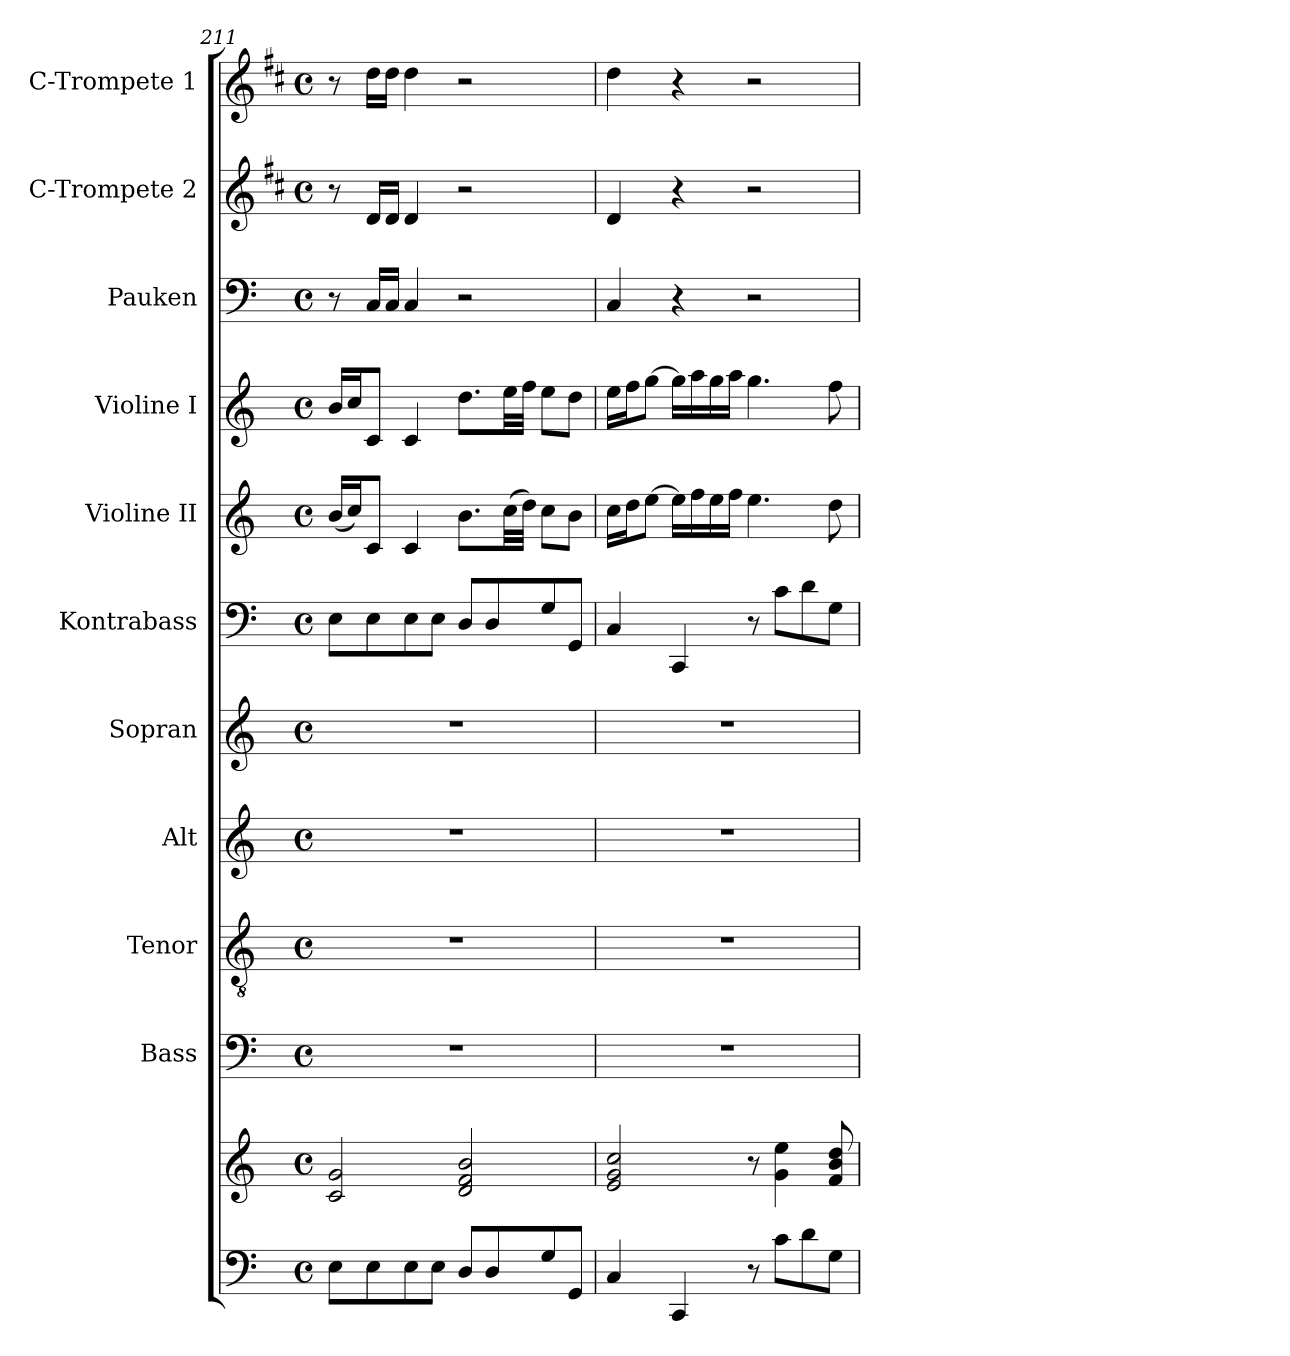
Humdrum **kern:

**kern	**kern	**kern	**kern	**kern	**kern	**kern	**kern	**kern	**kern	**kern	**kern
*part11	*part11	*part10	*part9	*part8	*part7	*part6	*part5	*part4	*part3	*part2	*part1
*staff12	*staff11	*staff10	*staff9	*staff8	*staff7	*staff6	*staff5	*staff4	*staff3	*staff2	*staff1
*	*	*I"Bass	*I"Tenor	*I"Alt	*I"Sopran	*I"Kontrabass	*I"Violine II	*I"Violine I	*I"Pauken	*I"C-Trompete 2	*I"C-Trompete 1
*	*	*I'B.	*I'T.	*I'A.	*I'S.	*I'Kb.	*I'Vl. II	*I'Vl. I	*I'Pk.	*I'C Trp. 2	*I'C Trp. 1
*clefF4	*clefG2	*clefF4	*clefGv2	*clefG2	*clefG2	*clefF4	*clefG2	*clefG2	*clefF4	*clefG2	*clefG2
*	*	*	*	*	*	*ITrd7c12	*	*	*	*ITrd1c2	*ITrd1c2
*k[]	*k[]	*k[]	*k[]	*k[]	*k[]	*k[]	*k[]	*k[]	*k[]	*k[]	*k[]
*C:	*C:	*C:	*C:	*C:	*C:	*C:	*C:	*C:	*C:	*C:	*C:
*M4/4	*M4/4	*M4/4	*M4/4	*M4/4	*M4/4	*M4/4	*M4/4	*M4/4	*M4/4	*M4/4	*M4/4
*met(c)	*met(c)	*met(c)	*met(c)	*met(c)	*met(c)	*met(c)	*met(c)	*met(c)	*met(c)	*met(c)	*met(c)
=211	=211	=211	=211	=211	=211	=211	=211	=211	=211	=211	=211
8E\L	2c/ 2g/	1r	1r	1r	1r	8EE\L	(<16b/LL	16b/LL	8r	8r	8r
.	.	.	.	.	.	.	16cc/J)	16cc/J	.	.	.
8E\	.	.	.	.	.	8EE\	8c/J	8c/J	16C/LL	16c/LL	16cc\LL
.	.	.	.	.	.	.	.	.	16C/JJ	16c/JJ	16cc\JJ
8E\	.	.	.	.	.	8EE\	4c/	4c/	4C/	4c/	4cc\
8E\J	.	.	.	.	.	8EE\J	.	.	.	.	.
8D/L	2d/ 2f/ 2b/	.	.	.	.	8DD/L	8.b\L	8.dd\L	2r	2r	2r
8D/	.	.	.	.	.	8DD/	.	.	.	.	.
.	.	.	.	.	.	.	(>32cc\LL	32ee\LL	.	.	.
.	.	.	.	.	.	.	32dd\JJJ)	32ff\JJJ	.	.	.
8G/	.	.	.	.	.	8GG/	8cc\L	8ee\L	.	.	.
8GG/J	.	.	.	.	.	8GGG/J	8b\J	8dd\J	.	.	.
=212	=212	=212	=212	=212	=212	=212	=212	=212	=212	=212	=212
4C/	2e/ 2g/ 2cc/	1r	1r	1r	1r	4CC/	16cc\LL	16ee\LL	4C/	4c/	4cc\
.	.	.	.	.	.	.	16dd\J	16ff\J	.	.	.
.	.	.	.	.	.	.	[8ee\J	[8gg\J	.	.	.
4CC/	.	.	.	.	.	4CCC/	16ee\LL]	16gg\LL]	4r	4r	4r
.	.	.	.	.	.	.	16ff\	16aa\	.	.	.
.	.	.	.	.	.	.	16ee\	16gg\	.	.	.
.	.	.	.	.	.	.	16ff\JJ	16aa\JJ	.	.	.
8r	8r	.	.	.	.	8r	4.ee\	4.gg\	2r	2r	2r
8c\L	4g\ 4ee\	.	.	.	.	8C\L	.	.	.	.	.
8d\	.	.	.	.	.	8D\	.	.	.	.	.
8G\J	8f/ 8b/ 8dd/	.	.	.	.	8GG\J	8dd\	8ff\	.	.	.
=	=	=	=	=	=	=	=	=	=	=	=
*-	*-	*-	*-	*-	*-	*-	*-	*-	*-	*-	*-
